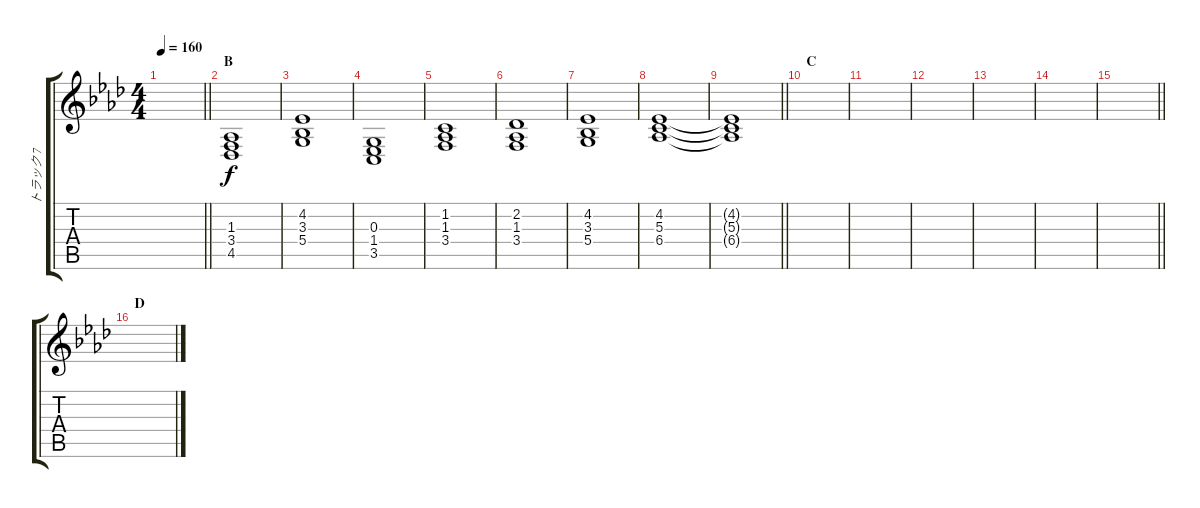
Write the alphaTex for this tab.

\track ("トラック 7" "トラック 7") {instrument reedorgan}
\staff {score tabs}
\tuning (E4 B3 G3 D3 A2 E2) {hide}
\ts (4 4)
\tempo 160
\clef g2
\barLineRight lightlight
\ks ab
|
\section ("" "B")
(1.3 3.4 4.5).1 |
(4.2 3.3 5.4).1 |
(0.3 1.4 3.5).1 |
(1.2 1.3 3.4).1 |
(2.2 1.3 3.4).1 |
(4.2 3.3 5.4).1 |
(4.2 5.3 6.4).1 |
\barLineRight lightlight
(4.2{t} 5.3{t} 6.4{t}).1 |
\section ("" "C")
|
|
|
|
|
\barLineRight lightlight
|
\section ("" "D")
